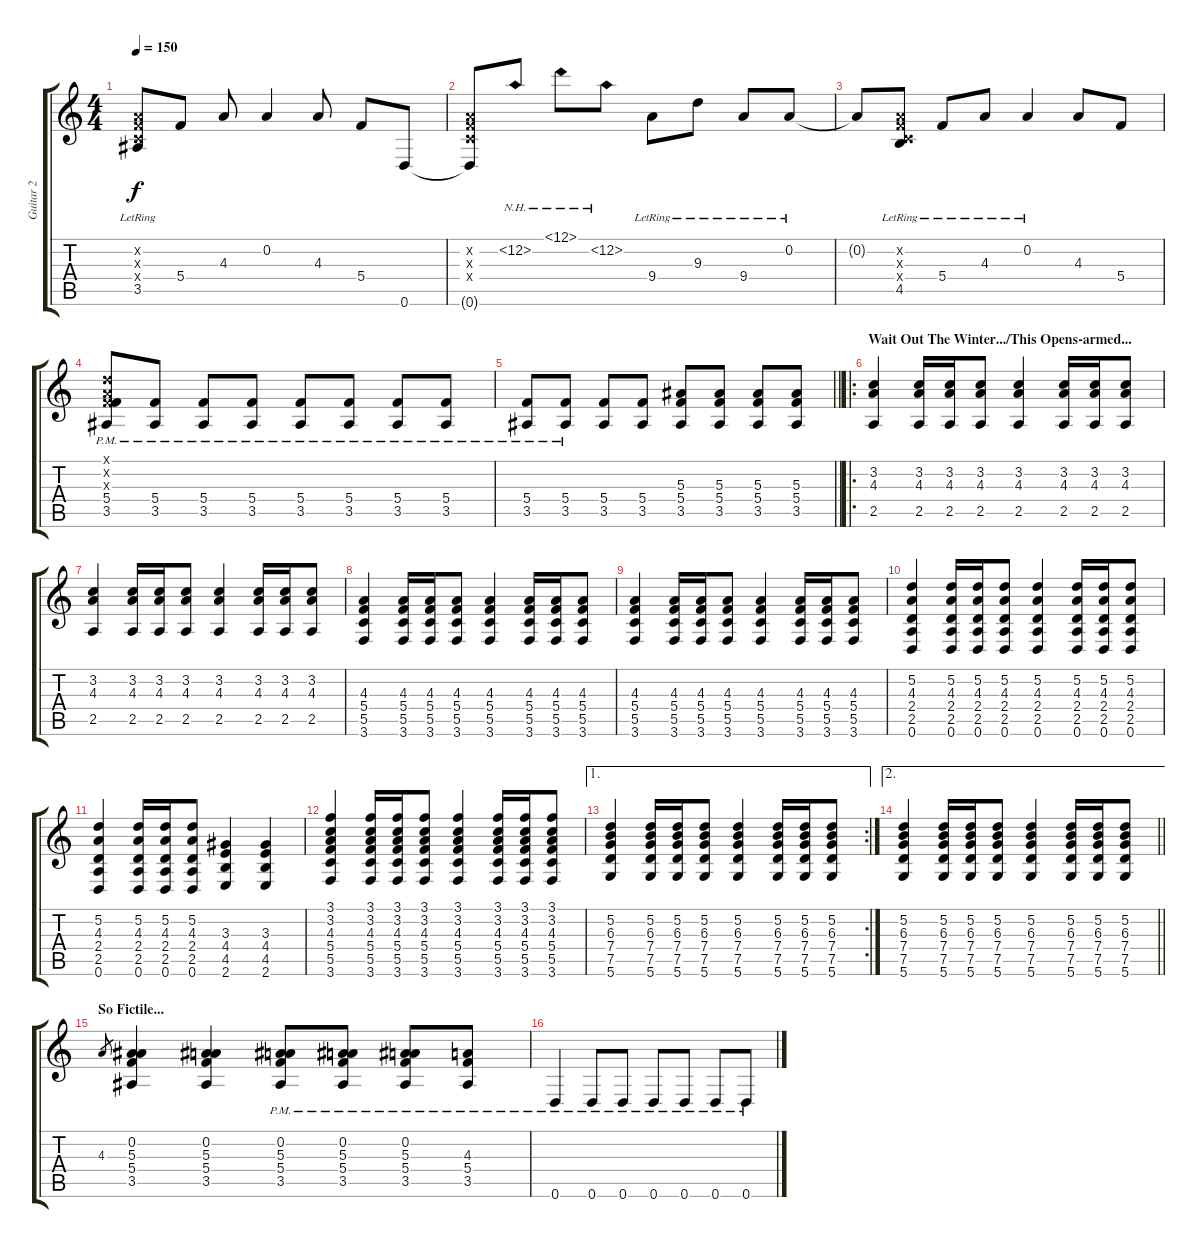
\track ("Guitar 2" "Guitar 2") {instrument distortionguitar}
\staff {score tabs}
\tuning (D4 A3 F3 C3 G2 D2) {hide}
\ts (4 4)
\tempo 150
\clef g2
\ks c
(0.2{x} 0.3{x} 0.4{x} 3.5{lr}).8{dy f} 5.4.8 4.3.8 0.2.4 4.3.8 5.4.8 0.6.8 |
(0.2{x} 0.3{x} 0.4{x} 0.6{t}).8 12.2{nh}.8 12.1{nh}.8 12.2{nh}.8 9.4{lr}.8 9.3{lr}.8 9.4{lr}.8 0.2{lr}.8 |
0.2{t}.8 (0.2{x} 0.3{x} 0.4{x} 4.5{lr}).8 5.4{lr}.8 4.3{lr}.8 0.2{lr}.4 4.3.8 5.4.8 |
(0.1{x} 0.2{x} 0.3{x} 5.4{pm} 3.5{pm}).8 (5.4{pm} 3.5{pm}).8 (5.4{pm} 3.5{pm}).8 (5.4{pm} 3.5{pm}).8 (5.4{pm} 3.5{pm}).8 (5.4{pm} 3.5{pm}).8 (5.4{pm} 3.5{pm}).8 (5.4{pm} 3.5{pm}).8 |
\barLineRight lightlight
(5.4{pm} 3.5{pm}).8 (5.4{pm} 3.5{pm}).8 (5.4 3.5).8 (5.4 3.5).8 (5.3 5.4 3.5).8 (5.3 5.4 3.5).8 (5.3 5.4 3.5).8 (5.3 5.4 3.5).8 |
\ro
\section ("" "Wait Out The Winter.../This Opens-armed...")
(3.2 4.3 2.5).4 (3.2 4.3 2.5).16 (3.2 4.3 2.5).16 (3.2 4.3 2.5).8 (3.2 4.3 2.5).4 (3.2 4.3 2.5).16 (3.2 4.3 2.5).16 (3.2 4.3 2.5).8 |
(3.2 4.3 2.5).4 (3.2 4.3 2.5).16 (3.2 4.3 2.5).16 (3.2 4.3 2.5).8 (3.2 4.3 2.5).4 (3.2 4.3 2.5).16 (3.2 4.3 2.5).16 (3.2 4.3 2.5).8 |
(4.3 5.4 5.5 3.6).4 (4.3 5.4 5.5 3.6).16 (4.3 5.4 5.5 3.6).16 (4.3 5.4 5.5 3.6).8 (4.3 5.4 5.5 3.6).4 (4.3 5.4 5.5 3.6).16 (4.3 5.4 5.5 3.6).16 (4.3 5.4 5.5 3.6).8 |
(4.3 5.4 5.5 3.6).4 (4.3 5.4 5.5 3.6).16 (4.3 5.4 5.5 3.6).16 (4.3 5.4 5.5 3.6).8 (4.3 5.4 5.5 3.6).4 (4.3 5.4 5.5 3.6).16 (4.3 5.4 5.5 3.6).16 (4.3 5.4 5.5 3.6).8 |
(5.2 4.3 2.4 2.5 0.6).4 (5.2 4.3 2.4 2.5 0.6).16 (5.2 4.3 2.4 2.5 0.6).16 (5.2 4.3 2.4 2.5 0.6).8 (5.2 4.3 2.4 2.5 0.6).4 (5.2 4.3 2.4 2.5 0.6).16 (5.2 4.3 2.4 2.5 0.6).16 (5.2 4.3 2.4 2.5 0.6).8 |
(5.2 4.3 2.4 2.5 0.6).4 (5.2 4.3 2.4 2.5 0.6).16 (5.2 4.3 2.4 2.5 0.6).16 (5.2 4.3 2.4 2.5 0.6).8 (3.3 4.4 4.5 2.6).4 (3.3 4.4 4.5 2.6).4 |
(3.1 3.2 4.3 5.4 5.5 3.6).4 (3.1 3.2 4.3 5.4 5.5 3.6).16 (3.1 3.2 4.3 5.4 5.5 3.6).16 (3.1 3.2 4.3 5.4 5.5 3.6).8 (3.1 3.2 4.3 5.4 5.5 3.6).4 (3.1 3.2 4.3 5.4 5.5 3.6).16 (3.1 3.2 4.3 5.4 5.5 3.6).16 (3.1 3.2 4.3 5.4 5.5 3.6).8 |
\ae 1
\rc 2
(5.2 6.3 7.4 7.5 5.6).4 (5.2 6.3 7.4 7.5 5.6).16 (5.2 6.3 7.4 7.5 5.6).16 (5.2 6.3 7.4 7.5 5.6).8 (5.2 6.3 7.4 7.5 5.6).4 (5.2 6.3 7.4 7.5 5.6).16 (5.2 6.3 7.4 7.5 5.6).16 (5.2 6.3 7.4 7.5 5.6).8 |
\ae 2
\barLineRight lightlight
(5.2 6.3 7.4 7.5 5.6).4 (5.2 6.3 7.4 7.5 5.6).16 (5.2 6.3 7.4 7.5 5.6).16 (5.2 6.3 7.4 7.5 5.6).8 (5.2 6.3 7.4 7.5 5.6).4 (5.2 6.3 7.4 7.5 5.6).16 (5.2 6.3 7.4 7.5 5.6).16 (5.2 6.3 7.4 7.5 5.6).8 |
\section ("" "So Fictile...")
4.3.8{gr} (0.2 5.3 5.4 3.5).4 (0.2 5.3 5.4 3.5).4 (0.2 5.3 5.4{pm} 3.5{pm}).8 (0.2 5.3 5.4{pm} 3.5{pm}).8 (0.2 5.3 5.4{pm} 3.5{pm}).8 (4.3 5.4 3.5{pm}).8 |
0.6{pm}.4 0.6{pm}.8 0.6{pm}.8 0.6{pm}.8 0.6{pm}.8 0.6{pm}.8 0.6{pm}.8
